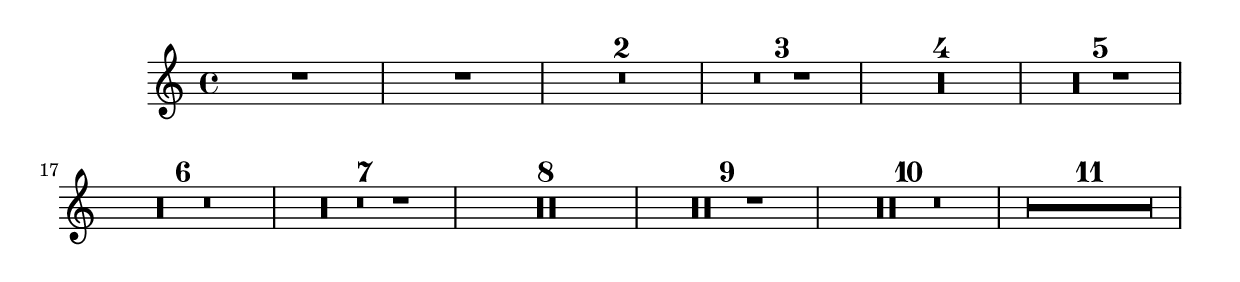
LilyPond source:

\version "1.5.68"

\header{
texidoc="
If @code{Score.skipBars} is set,
the signs for four, two, and one measure rest are combined to
produce the graphical representation of rests for up to 10 bars.
The number of bars will be written above the sign.
"
}

thenotes = \notes \relative cis' {
\property Score. skipBars = ##t
\time 4/4
R1 |
R1*1 |
R1*2 |
R1*3 |
R1*4 |
R1*5 |
R1*6 |
R1*7 |
R1*8 |
R1*9 |
R1*10 |
R1*11 | 
}

\score { < \context Staff \thenotes

	>
}
